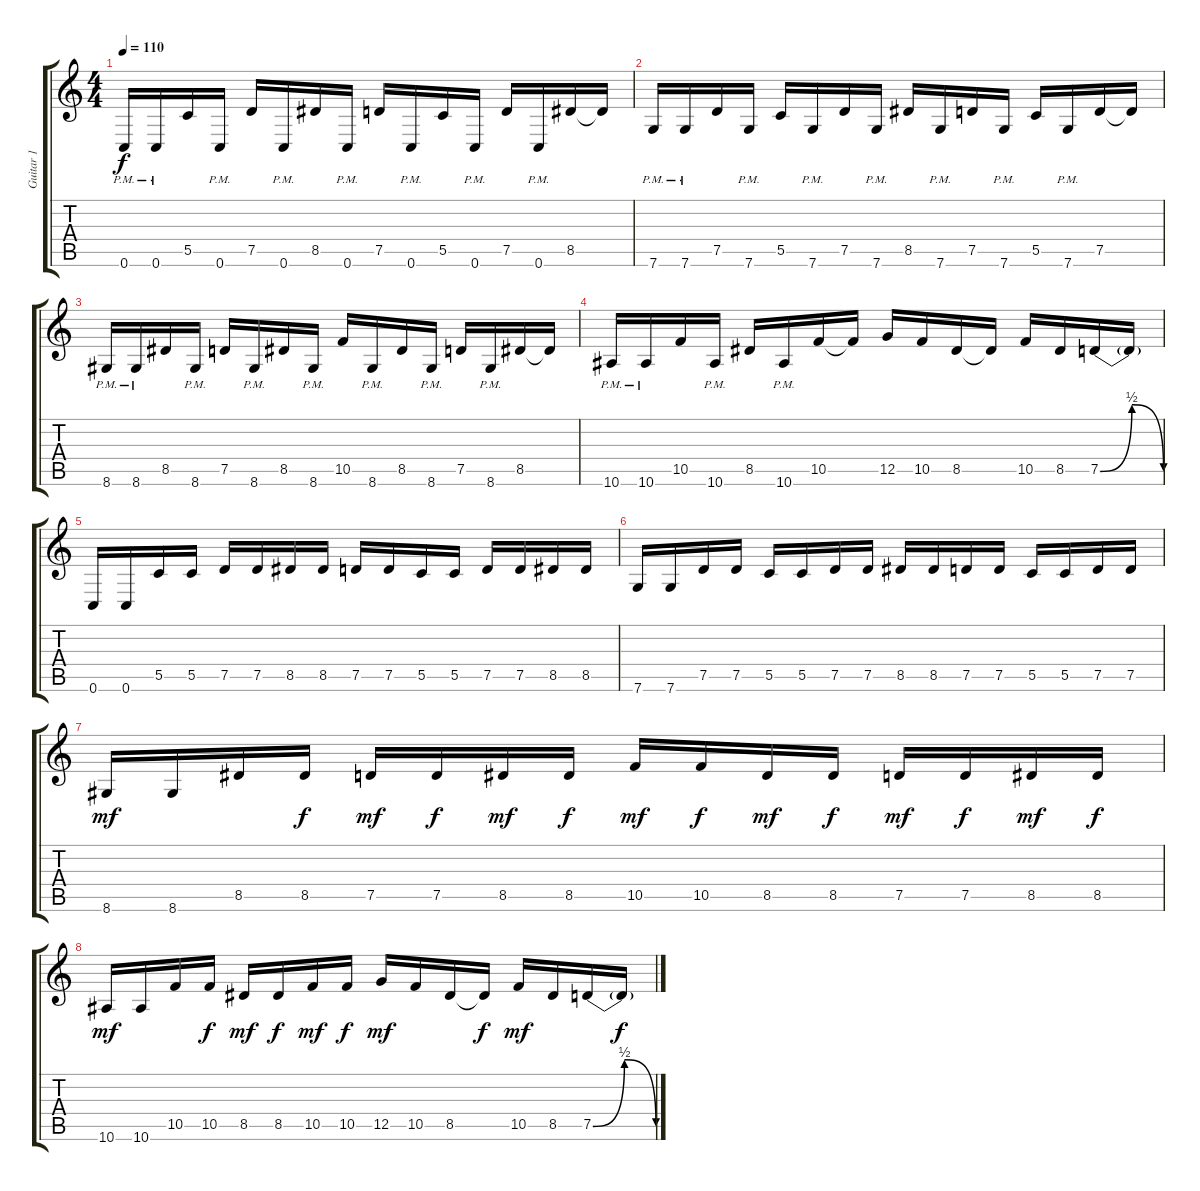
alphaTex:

\track ("Guitar 1" "Guitar 1") {instrument distortionguitar}
\staff {score tabs}
\tuning (D4 A3 F3 C3 G2 C2) {hide}
\ts (4 4)
\tempo 110
\clef g2
\ks c
0.6{pm}.16{dy f} 0.6{pm}.16 5.5.16 0.6{pm}.16 7.5.16 0.6{pm}.16 8.5.16 0.6{pm}.16 7.5.16 0.6{pm}.16 5.5.16 0.6{pm}.16 7.5.16 0.6{pm}.16 8.5.16 8.5{t}.16 |
7.6{pm}.16 7.6{pm}.16 7.5.16 7.6{pm}.16 5.5.16 7.6{pm}.16 7.5.16 7.6{pm}.16 8.5.16 7.6{pm}.16 7.5.16 7.6{pm}.16 5.5.16 7.6{pm}.16 7.5.16 7.5{t}.16 |
8.6{pm}.16 8.6{pm}.16 8.5.16 8.6{pm}.16 7.5.16 8.6{pm}.16 8.5.16 8.6{pm}.16 10.5.16 8.6{pm}.16 8.5.16 8.6{pm}.16 7.5.16 8.6{pm}.16 8.5.16 8.5{t}.16 |
10.6{pm}.16 10.6{pm}.16 10.5.16 10.6{pm}.16 8.5.16 10.6{pm}.16 10.5.16 10.5{t}.16 12.5.16 10.5.16 8.5.16 8.5{t}.16 10.5.16 8.5.16 7.5{be (bendrelease 0 0 30 2 30 2 60 0)}.16 7.5{t}.16 |
0.6.16 0.6.16 5.5.16 5.5.16 7.5.16 7.5.16 8.5.16 8.5.16 7.5.16 7.5.16 5.5.16 5.5.16 7.5.16 7.5.16 8.5.16 8.5.16 |
7.6.16 7.6.16 7.5.16 7.5.16 5.5.16 5.5.16 7.5.16 7.5.16 8.5.16 8.5.16 7.5.16 7.5.16 5.5.16 5.5.16 7.5.16 7.5.16 |
8.6.16{dy mf} 8.6.16 8.5.16 8.5.16{dy f} 7.5.16{dy mf} 7.5.16{dy f} 8.5.16{dy mf} 8.5.16{dy f} 10.5.16{dy mf} 10.5.16{dy f} 8.5.16{dy mf} 8.5.16{dy f} 7.5.16{dy mf} 7.5.16{dy f} 8.5.16{dy mf} 8.5.16{dy f} |
10.6.16{dy mf} 10.6.16 10.5.16 10.5.16{dy f} 8.5.16{dy mf} 8.5.16{dy f} 10.5.16{dy mf} 10.5.16{dy f} 12.5.16{dy mf} 10.5.16 8.5.16 8.5{t}.16{dy f} 10.5.16{dy mf} 8.5.16 7.5{be (bendrelease 0 0 30 2 30 2 60 0)}.16 7.5{t}.16{dy f}
